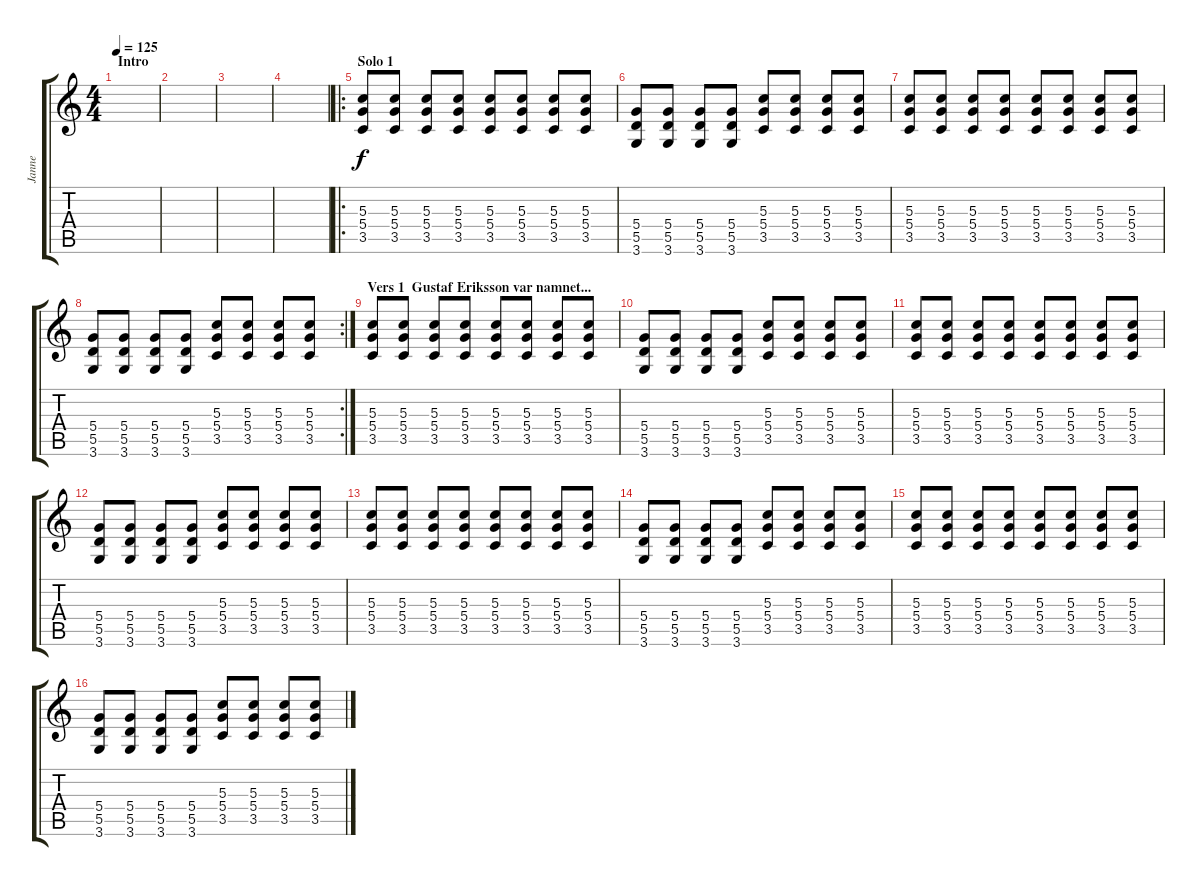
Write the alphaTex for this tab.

\track ("Janne" "Janne") {instrument distortionguitar}
\staff {score tabs}
\tuning (E4 B3 G3 D3 A2 E2) {hide}
\ts (4 4)
\section ("" "Intro")
\tempo 125
\clef g2
\ks c
|
|
|
|
\ro
\section ("" "Solo 1")
(5.3 5.4 3.5).8 (5.3 5.4 3.5).8 (5.3 5.4 3.5).8 (5.3 5.4 3.5).8 (5.3 5.4 3.5).8 (5.3 5.4 3.5).8 (5.3 5.4 3.5).8 (5.3 5.4 3.5).8 |
(5.4 5.5 3.6).8 (5.4 5.5 3.6).8 (5.4 5.5 3.6).8 (5.4 5.5 3.6).8 (5.3 5.4 3.5).8 (5.3 5.4 3.5).8 (5.3 5.4 3.5).8 (5.3 5.4 3.5).8 |
(5.3 5.4 3.5).8 (5.3 5.4 3.5).8 (5.3 5.4 3.5).8 (5.3 5.4 3.5).8 (5.3 5.4 3.5).8 (5.3 5.4 3.5).8 (5.3 5.4 3.5).8 (5.3 5.4 3.5).8 |
\rc 2
(5.4 5.5 3.6).8 (5.4 5.5 3.6).8 (5.4 5.5 3.6).8 (5.4 5.5 3.6).8 (5.3 5.4 3.5).8 (5.3 5.4 3.5).8 (5.3 5.4 3.5).8 (5.3 5.4 3.5).8 |
\section ("" "Vers 1  Gustaf Eriksson var namnet...")
(5.3 5.4 3.5).8 (5.3 5.4 3.5).8 (5.3 5.4 3.5).8 (5.3 5.4 3.5).8 (5.3 5.4 3.5).8 (5.3 5.4 3.5).8 (5.3 5.4 3.5).8 (5.3 5.4 3.5).8 |
(5.4 5.5 3.6).8 (5.4 5.5 3.6).8 (5.4 5.5 3.6).8 (5.4 5.5 3.6).8 (5.3 5.4 3.5).8 (5.3 5.4 3.5).8 (5.3 5.4 3.5).8 (5.3 5.4 3.5).8 |
(5.3 5.4 3.5).8 (5.3 5.4 3.5).8 (5.3 5.4 3.5).8 (5.3 5.4 3.5).8 (5.3 5.4 3.5).8 (5.3 5.4 3.5).8 (5.3 5.4 3.5).8 (5.3 5.4 3.5).8 |
(5.4 5.5 3.6).8 (5.4 5.5 3.6).8 (5.4 5.5 3.6).8 (5.4 5.5 3.6).8 (5.3 5.4 3.5).8 (5.3 5.4 3.5).8 (5.3 5.4 3.5).8 (5.3 5.4 3.5).8 |
(5.3 5.4 3.5).8 (5.3 5.4 3.5).8 (5.3 5.4 3.5).8 (5.3 5.4 3.5).8 (5.3 5.4 3.5).8 (5.3 5.4 3.5).8 (5.3 5.4 3.5).8 (5.3 5.4 3.5).8 |
(5.4 5.5 3.6).8 (5.4 5.5 3.6).8 (5.4 5.5 3.6).8 (5.4 5.5 3.6).8 (5.3 5.4 3.5).8 (5.3 5.4 3.5).8 (5.3 5.4 3.5).8 (5.3 5.4 3.5).8 |
(5.3 5.4 3.5).8 (5.3 5.4 3.5).8 (5.3 5.4 3.5).8 (5.3 5.4 3.5).8 (5.3 5.4 3.5).8 (5.3 5.4 3.5).8 (5.3 5.4 3.5).8 (5.3 5.4 3.5).8 |
(5.4 5.5 3.6).8 (5.4 5.5 3.6).8 (5.4 5.5 3.6).8 (5.4 5.5 3.6).8 (5.3 5.4 3.5).8 (5.3 5.4 3.5).8 (5.3 5.4 3.5).8 (5.3 5.4 3.5).8
